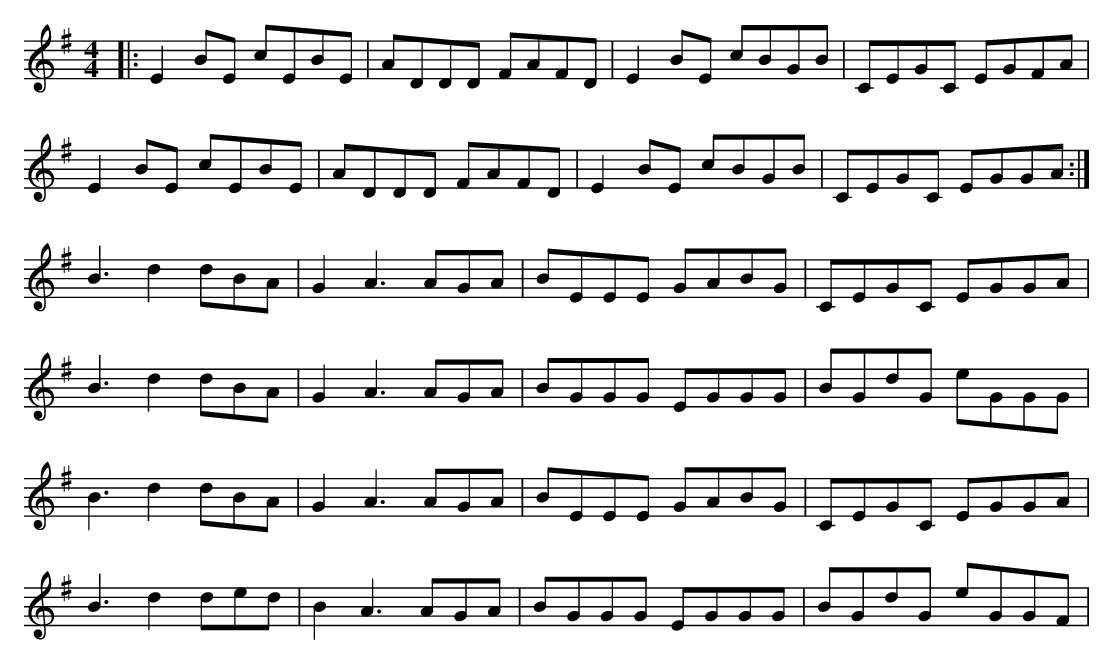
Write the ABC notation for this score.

X:1
M:4/4
K:Emin
|:E2BE cEBE|ADDD FAFD|E2BE cBGB|CEGC EGFA|
E2BE cEBE|ADDD FAFD|E2BE cBGB|CEGC EGGA:|
B3d2dBA|G2A3AGA|BEEE GABG|CEGC EGGA|
B3d2dBA|G2A3AGA|BGGG EGGG|BGdG eGGG|
B3d2dBA|G2A3AGA|BEEE GABG|CEGC EGGA|
B3d2ded|B2A3AGA|BGGG EGGG|BGdG eGGF|
